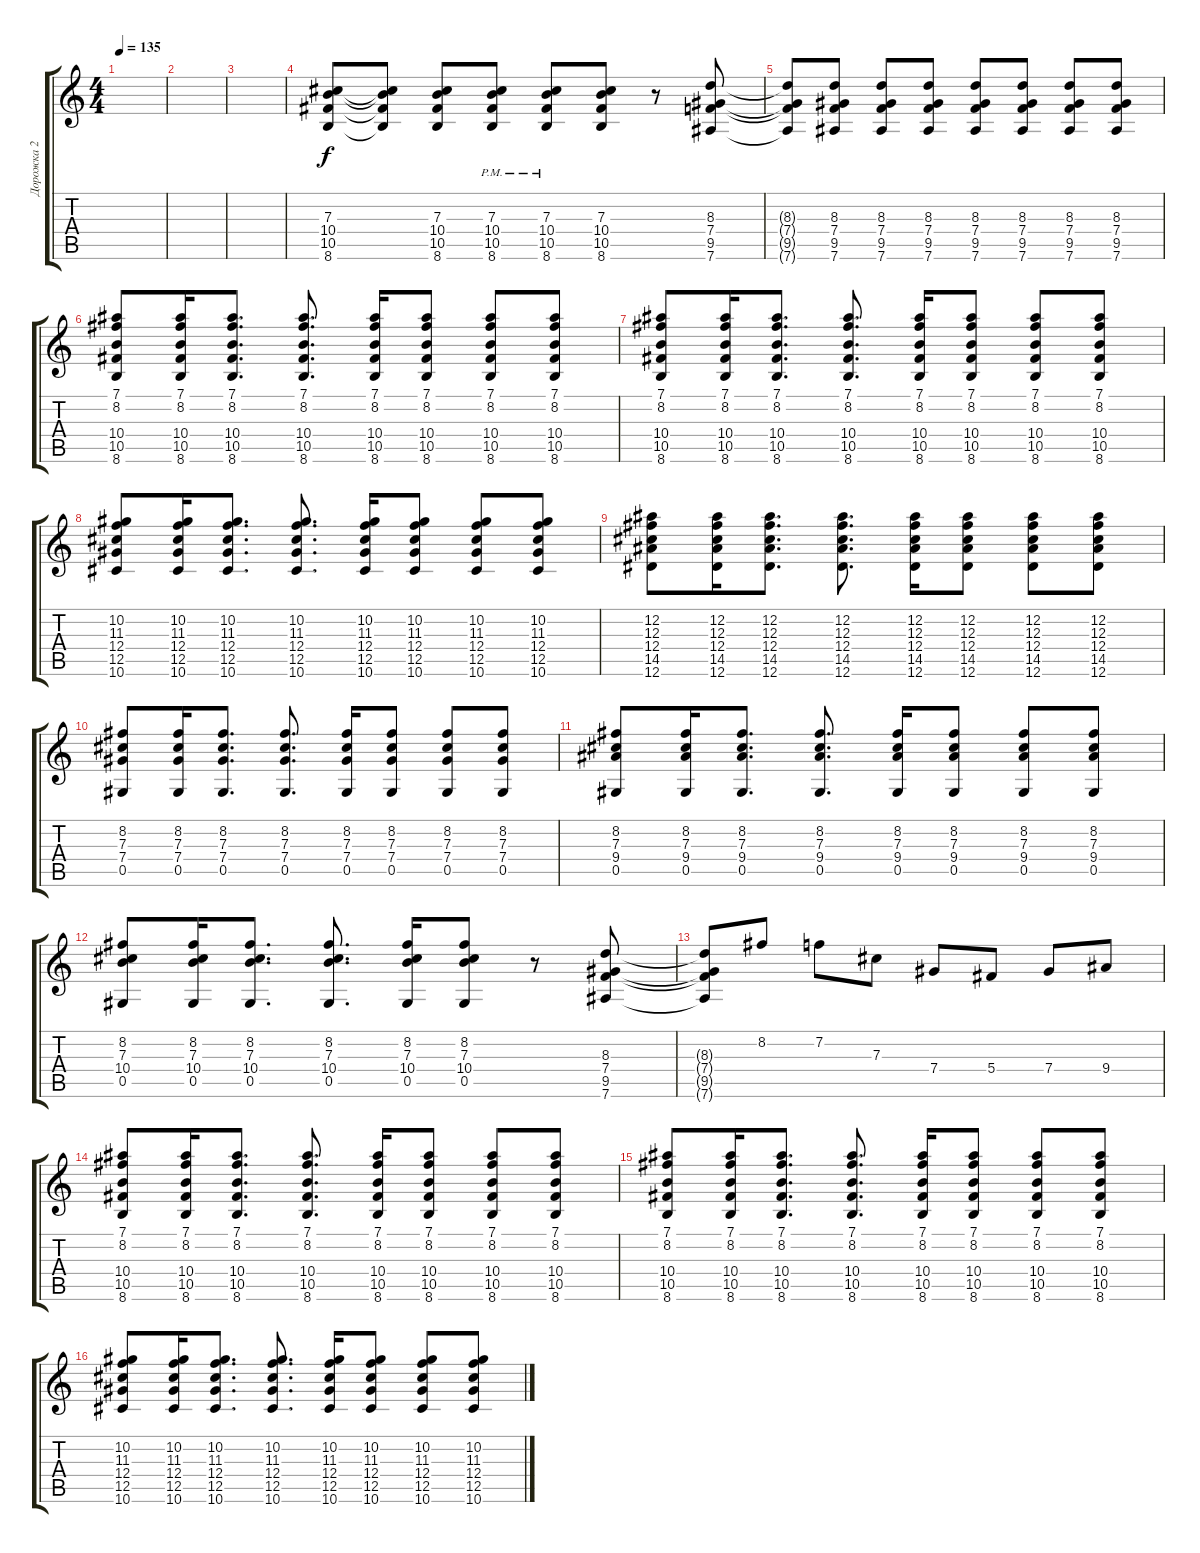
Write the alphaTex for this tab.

\track ("Дорожка 2" "Дорожка 2") {instrument distortionguitar}
\staff {score tabs}
\tuning (Eb4 Bb3 Gb3 Db3 Ab2 Eb2) {hide}
\ts (4 4)
\tempo 135
\clef g2
\ks c
|
|
|
(7.3 10.4 10.5 8.6).8 (7.3{t} 10.4{t} 10.5{t} 8.6{t}).8 (7.3 10.4 10.5 8.6).8 (7.3{pm} 10.4{pm} 10.5{pm} 8.6{pm}).8 (7.3{pm} 10.4{pm} 10.5{pm} 8.6{pm}).8 (7.3 10.4 10.5 8.6).8 r.8 (8.3 7.4 9.5 7.6).8 |
(8.3{t} 7.4{t} 9.5{t} 7.6{t}).8 (8.3 7.4 9.5 7.6).8 (8.3 7.4 9.5 7.6).8 (8.3 7.4 9.5 7.6).8 (8.3 7.4 9.5 7.6).8 (8.3 7.4 9.5 7.6).8 (8.3 7.4 9.5 7.6).8 (8.3 7.4 9.5 7.6).8 |
(7.1 8.2 10.4 10.5 8.6).8 (7.1 8.2 10.4 10.5 8.6).16 (7.1 8.2 10.4 10.5 8.6).8{d} (7.1 8.2 10.4 10.5 8.6).8{d} (7.1 8.2 10.4 10.5 8.6).16 (7.1 8.2 10.4 10.5 8.6).8 (7.1 8.2 10.4 10.5 8.6).8 (7.1 8.2 10.4 10.5 8.6).8 |
(7.1 8.2 10.4 10.5 8.6).8 (7.1 8.2 10.4 10.5 8.6).16 (7.1 8.2 10.4 10.5 8.6).8{d} (7.1 8.2 10.4 10.5 8.6).8{d} (7.1 8.2 10.4 10.5 8.6).16 (7.1 8.2 10.4 10.5 8.6).8 (7.1 8.2 10.4 10.5 8.6).8 (7.1 8.2 10.4 10.5 8.6).8 |
(10.2 11.3 12.4 12.5 10.6).8 (10.2 11.3 12.4 12.5 10.6).16 (10.2 11.3 12.4 12.5 10.6).8{d} (10.2 11.3 12.4 12.5 10.6).8{d} (10.2 11.3 12.4 12.5 10.6).16 (10.2 11.3 12.4 12.5 10.6).8 (10.2 11.3 12.4 12.5 10.6).8 (10.2 11.3 12.4 12.5 10.6).8 |
(12.2 12.3 12.4 14.5 12.6).8 (12.2 12.3 12.4 14.5 12.6).16 (12.2 12.3 12.4 14.5 12.6).8{d} (12.2 12.3 12.4 14.5 12.6).8{d} (12.2 12.3 12.4 14.5 12.6).16 (12.2 12.3 12.4 14.5 12.6).8 (12.2 12.3 12.4 14.5 12.6).8 (12.2 12.3 12.4 14.5 12.6).8 |
(8.2 7.3 7.4 0.5).8 (8.2 7.3 7.4 0.5).16 (8.2 7.3 7.4 0.5).8{d} (8.2 7.3 7.4 0.5).8{d} (8.2 7.3 7.4 0.5).16 (8.2 7.3 7.4 0.5).8 (8.2 7.3 7.4 0.5).8 (8.2 7.3 7.4 0.5).8 |
(8.2 7.3 9.4 0.5).8 (8.2 7.3 9.4 0.5).16 (8.2 7.3 9.4 0.5).8{d} (8.2 7.3 9.4 0.5).8{d} (8.2 7.3 9.4 0.5).16 (8.2 7.3 9.4 0.5).8 (8.2 7.3 9.4 0.5).8 (8.2 7.3 9.4 0.5).8 |
(8.2 7.3 10.4 0.5).8 (8.2 7.3 10.4 0.5).16 (8.2 7.3 10.4 0.5).8{d} (8.2 7.3 10.4 0.5).8{d} (8.2 7.3 10.4 0.5).16 (8.2 7.3 10.4 0.5).8 r.8 (8.3 7.4 9.5 7.6).8 |
(8.3{t} 7.4{t} 9.5{t} 7.6{t}).8 8.2.8 7.2.8 7.3.8 7.4.8 5.4.8 7.4.8 9.4.8 |
(7.1 8.2 10.4 10.5 8.6).8 (7.1 8.2 10.4 10.5 8.6).16 (7.1 8.2 10.4 10.5 8.6).8{d} (7.1 8.2 10.4 10.5 8.6).8{d} (7.1 8.2 10.4 10.5 8.6).16 (7.1 8.2 10.4 10.5 8.6).8 (7.1 8.2 10.4 10.5 8.6).8 (7.1 8.2 10.4 10.5 8.6).8 |
(7.1 8.2 10.4 10.5 8.6).8 (7.1 8.2 10.4 10.5 8.6).16 (7.1 8.2 10.4 10.5 8.6).8{d} (7.1 8.2 10.4 10.5 8.6).8{d} (7.1 8.2 10.4 10.5 8.6).16 (7.1 8.2 10.4 10.5 8.6).8 (7.1 8.2 10.4 10.5 8.6).8 (7.1 8.2 10.4 10.5 8.6).8 |
(10.2 11.3 12.4 12.5 10.6).8 (10.2 11.3 12.4 12.5 10.6).16 (10.2 11.3 12.4 12.5 10.6).8{d} (10.2 11.3 12.4 12.5 10.6).8{d} (10.2 11.3 12.4 12.5 10.6).16 (10.2 11.3 12.4 12.5 10.6).8 (10.2 11.3 12.4 12.5 10.6).8 (10.2 11.3 12.4 12.5 10.6).8
